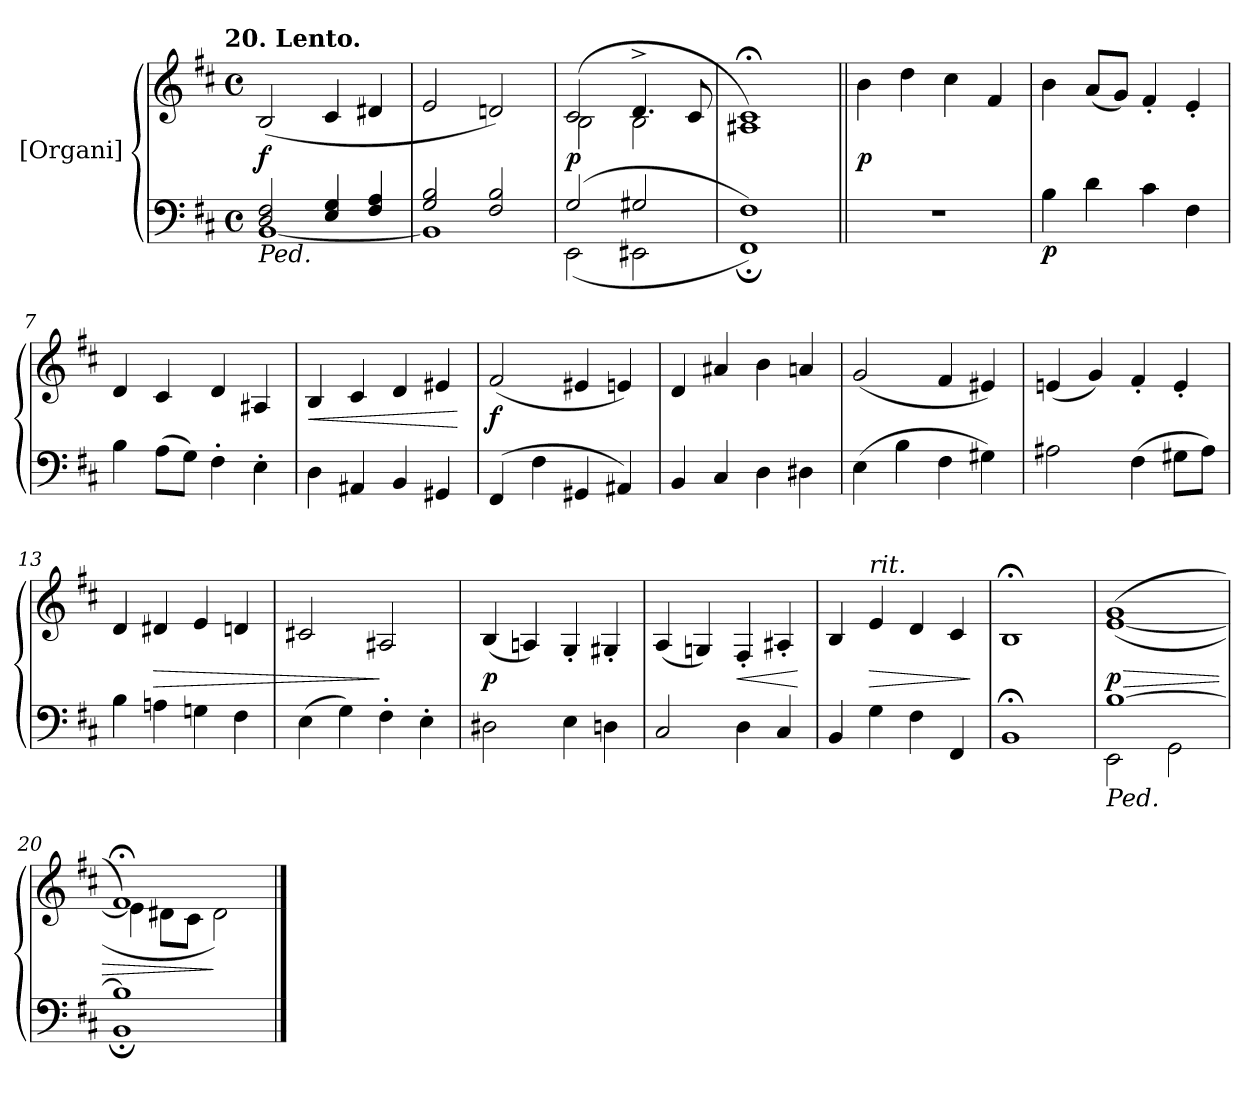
**kern	**dynam	**kern	**dynam
*part2	*part2	*part1	*part1
*staff2	*staff2	*staff1	*staff1
*	*	*I"[Organi]	*
*clefF4	*	*clefG2	*
*k[f#c#]	*	*k[f#c#]	*
!!LO:TX:omd:t=20. Lento.
*M4/4	*	*M4/4	*
*met(c)	*	*met(c)	*
=1	=1	=1	=1
*^	*	*	*
!LO:TX:b:i:t=Ped.	!	!	!	!
2D/ 2F#/	[1BB\	.	(>2B/	f
4E/ 4G/	.	.	4c#/	.
4F#/ 4A/	.	.	4d#X/	.
=2	=2	=2	=2	=2
2G/ 2B/	1BB\]	.	2e/	.
2F#/ 2B/	.	.	2dn/)	.
=3	=3	=3	=3	=3
*	*	*	*^	*
(2G/	(2EE\	.	(2c#/	2B\	p
2G#X/	2EE#X\	.	4.d^/	2B\	.
.	.	.	8c#/	.	.
=4	=4	=4	=4	=4	=4
1F#/)	1FF#;<\)	.	1c#;</)	1A#X\	.
*v	*v	*	*	*	*
*	*	*v	*v	*
=5||	=5||	=5||	=5||
*	*	*MM132	*
1r	.	4b\	p
.	.	4dd\	.
.	.	4cc#\	.
.	.	4f#/	.
=6	=6	=6	=6
!	!LO:DY:b	!	!
4B\	p	4b\	.
4d\	.	(8a/L	.
.	.	8g/J)	.
4c#\	.	4f#'/	.
4F#\	.	4e'/	.
=7	=7	=7	=7
4B\	.	4d/	.
(8A\L	.	4c#/	.
8G\J)	.	.	.
4F#'\	.	4d/	.
4E'\	.	4A#X/	.
=8	=8	=8	=8
!	!	!	!LO:HP:b
4D\	.	4B/	<
4AA#X/	.	4c#/	.
4BB/	.	4d/	.
4GG#X/	.	4e#X/	.
.	.	.	[
=9	=9	=9	=9
(>4FF#/	.	(2f#/	f
4F#\	.	.	.
4GG#X/	.	4e#X/	.
4AA#X/)	.	4en/)	.
=10	=10	=10	=10
4BB/	.	4d/	.
4C#/	.	4a#X/	.
4D\	.	4b\	.
4D#X\	.	4an/	.
=11	=11	=11	=11
(4E\	.	(2g/	.
4B\	.	.	.
4F#\	.	4f#/	.
4G#X\)	.	4e#X/)	.
=12	=12	=12	=12
2A#X\	.	(4en/	.
.	.	4g/)	.
(4F#\	.	4f#'/	.
8G#X\L	.	4e'/	.
8A#\J)	.	.	.
=13	=13	=13	=13
4B\	.	4d/	.
!	!	!	!LO:HP:b
4An\	.	4d#X/	>
4Gn\	.	4e/	.
4F#\	.	4dn/	.
=14	=14	=14	=14
(4E\	.	2c#X/	.
4G\)	.	.	.
4F#'\	.	2A#X/	]
4E'\	.	.	.
=15	=15	=15	=15
2D#X\	.	(4B/	p
.	.	4An/)	.
4E\	.	4G'/	.
4Dn\	.	4G#X'/	.
=16	=16	=16	=16
2C#/	.	(4A/	.
.	.	4Gn/)	.
!	!	!	!LO:HP:b
4D\	.	4F#'/	<
4C#/	.	4A#X'/	.
.	.	.	[
=17	=17	=17	=17
4BB/	.	4B/	.
!	!	!LO:TX:a:i:t=rit.	!
!	!	!	!LO:HP:b
4G\	.	4e/	>
4F#\	.	4d/	.
4FF#/	.	4c#/	.
.	.	.	]
=18	=18	=18	=18
1BB;/	.	1B;</	.
=19	=19	=19	=19
*^	*	*^	*
!LO:TX:b:i:t=Ped.	!	!	!	!	!
!	!	!	!	!	!LO:HP:b
[1B/	2EE\	.	(1g/	([1e\	> p
.	2GG\	.	.	.	.
=20	=20	=20	=20	=20	=20
1B/]	1BB;<\	.	1f#;</)	4e\]	.
.	.	.	.	8d#X\L	.
.	.	.	.	8c#\J	.
.	.	.	.	2d#\)	]
*v	*v	*	*	*	*
*	*	*v	*v	*
==	==	==	==
*-	*-	*-	*-
